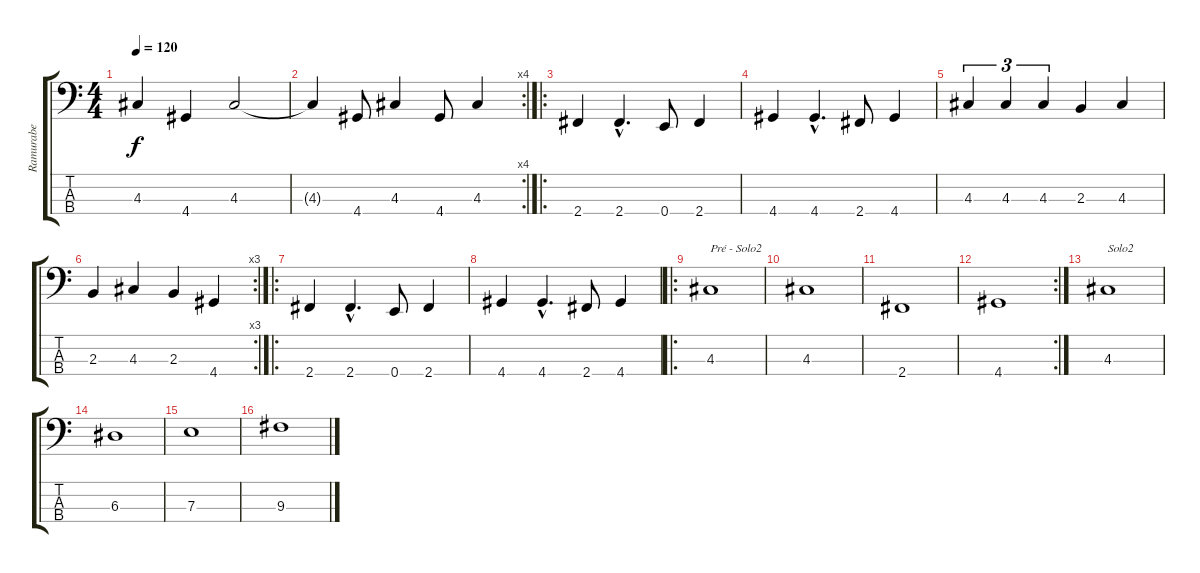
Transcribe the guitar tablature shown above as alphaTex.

\track ("Ramurabe" "Ramurabe") {instrument electricbassfinger}
\staff {score tabs}
\tuning (G2 D2 A1 E1) {hide}
\ts (4 4)
\tempo 120
\clef f4
\ks c
4.3.4{dy f} 4.4.4 4.3.2 |
\rc 4
4.3{t}.4 4.4.8 4.3.4 4.4.8 4.3.4 |
\ro
2.4.4 2.4{hac}.4{d} 0.4.8 2.4.4 |
4.4.4 4.4{hac}.4{d} 2.4.8 4.4.4 |
4.3.4{tu (3 2)} 4.3.4{tu (3 2)} 4.3.4{tu (3 2)} 2.3.4 4.3.4 |
\rc 3
2.3.4 4.3.4 2.3.4 4.4.4 |
\ro
2.4.4 2.4{hac}.4{d} 0.4.8 2.4.4 |
4.4.4 4.4{hac}.4{d} 2.4.8 4.4.4 |
\ro
4.3.1{txt "Pré - Solo2"} |
4.3.1 |
2.4.1 |
\rc 2
4.4.1 |
4.3.1{txt "Solo2"} |
6.3.1 |
7.3.1 |
9.3.1
